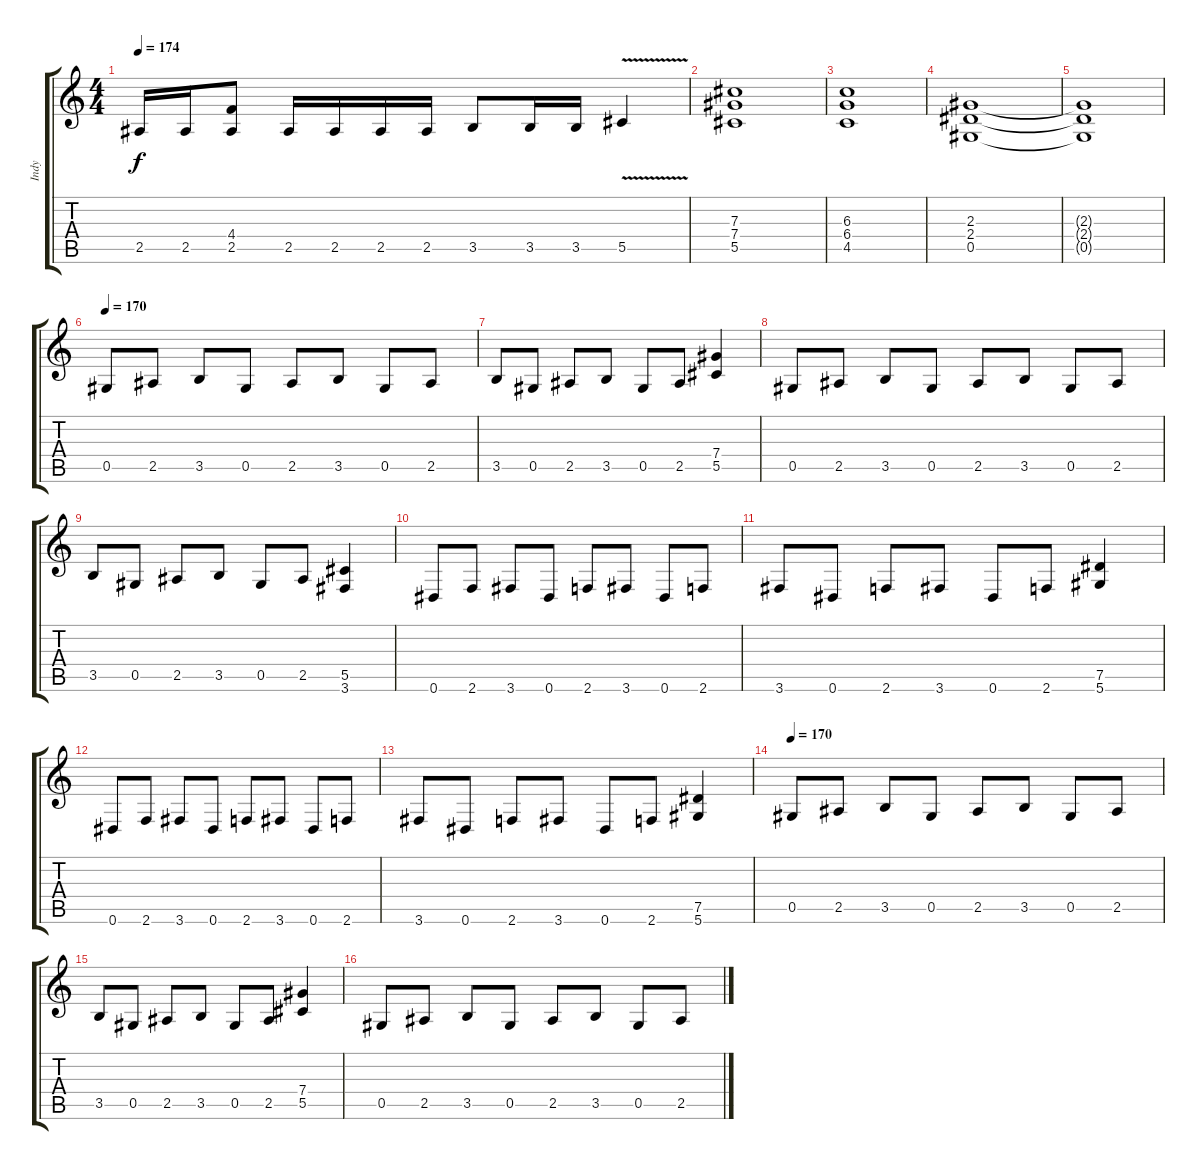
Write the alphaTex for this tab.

\track ("Indy" "Indy") {instrument distortionguitar}
\staff {score tabs}
\tuning (Eb4 Bb3 Gb3 Db3 Ab2 Eb2) {hide}
\ts (4 4)
\tempo 174
\clef g2
\ks c
2.5.16{dy f} 2.5.16 (4.4 2.5).8 2.5.16 2.5.16 2.5.16 2.5.16 3.5.8 3.5.16 3.5.16 5.5{v}.4 |
(7.3 7.4 5.5).1 |
(6.3 6.4 4.5).1 |
(2.3 2.4 0.5).1 |
(2.3{t} 2.4{t} 0.5{t}).1 |
\tempo 170
0.5.8 2.5.8 3.5.8 0.5.8 2.5.8 3.5.8 0.5.8 2.5.8 |
3.5.8 0.5.8 2.5.8 3.5.8 0.5.8 2.5.8 (7.4 5.5).4 |
0.5.8 2.5.8 3.5.8 0.5.8 2.5.8 3.5.8 0.5.8 2.5.8 |
3.5.8 0.5.8 2.5.8 3.5.8 0.5.8 2.5.8 (5.5 3.6).4 |
0.6.8 2.6.8 3.6.8 0.6.8 2.6.8 3.6.8 0.6.8 2.6.8 |
3.6.8 0.6.8 2.6.8 3.6.8 0.6.8 2.6.8 (7.5 5.6).4 |
0.6.8 2.6.8 3.6.8 0.6.8 2.6.8 3.6.8 0.6.8 2.6.8 |
3.6.8 0.6.8 2.6.8 3.6.8 0.6.8 2.6.8 (7.5 5.6).4 |
\tempo 170
0.5.8 2.5.8 3.5.8 0.5.8 2.5.8 3.5.8 0.5.8 2.5.8 |
3.5.8 0.5.8 2.5.8 3.5.8 0.5.8 2.5.8 (7.4 5.5).4 |
0.5.8 2.5.8 3.5.8 0.5.8 2.5.8 3.5.8 0.5.8 2.5.8
